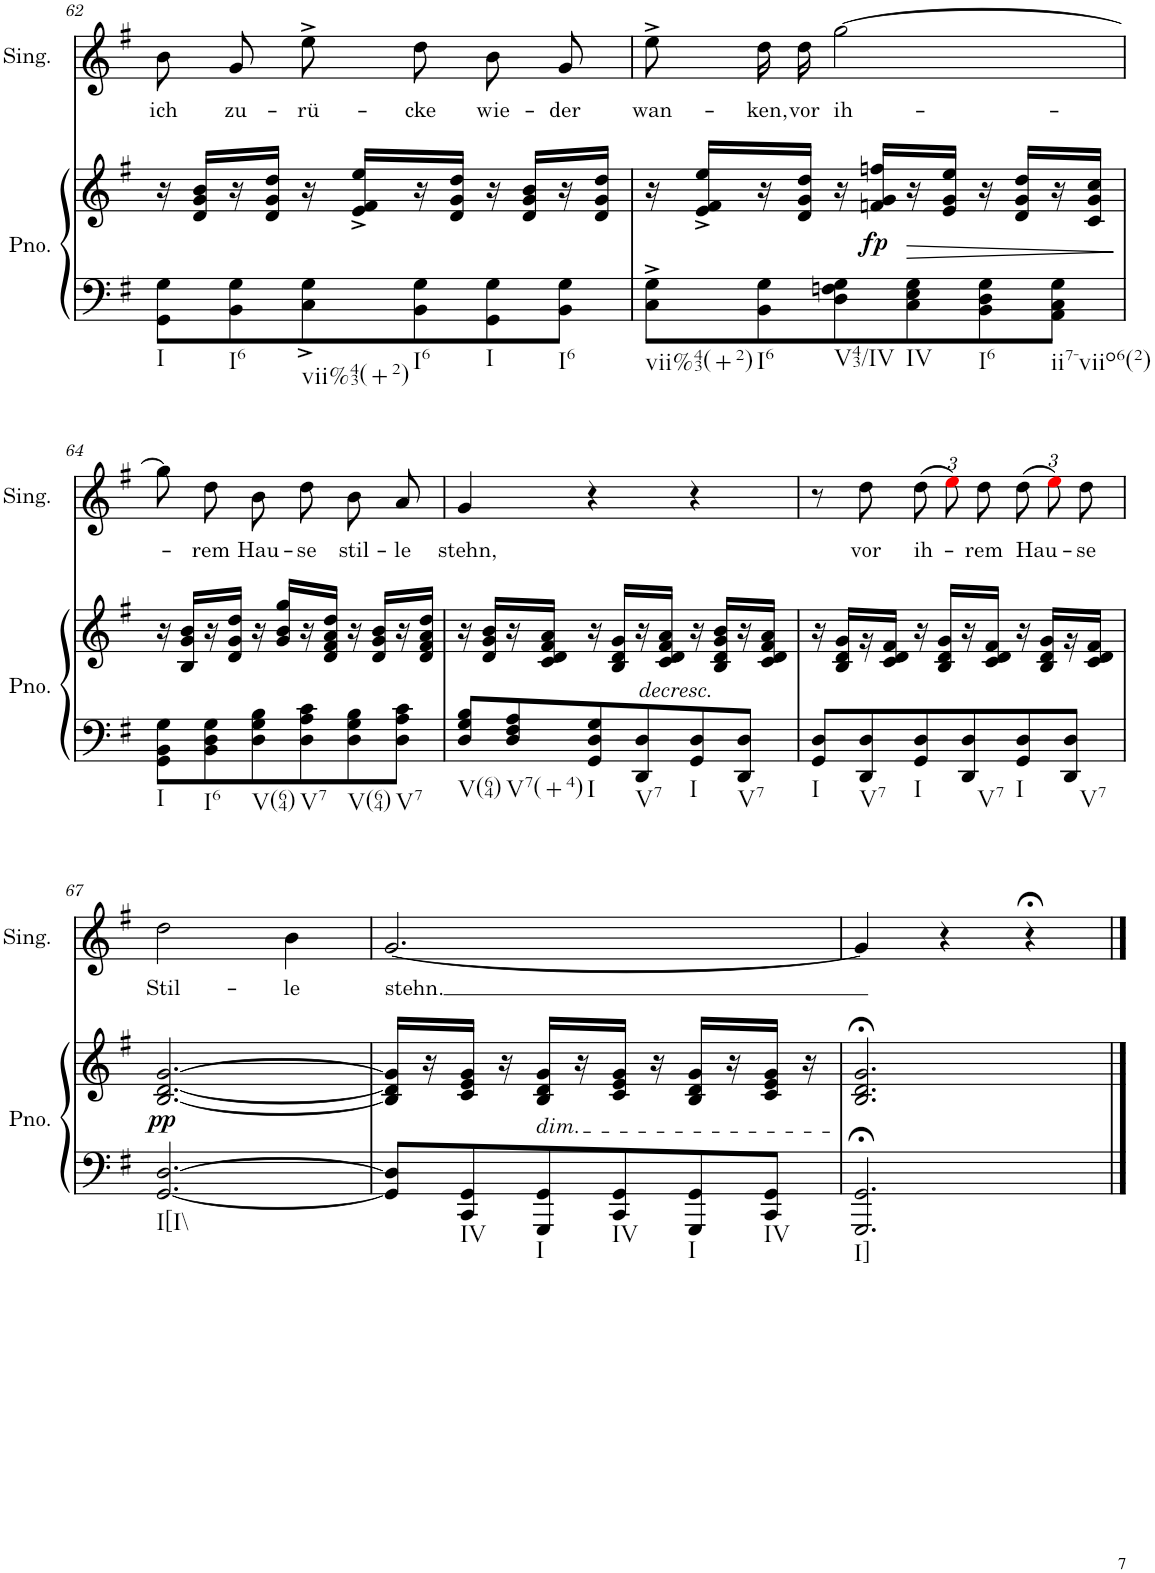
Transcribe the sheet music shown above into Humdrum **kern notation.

**kern	**kern	**dynam	**kern	**text
*part2	*part2	*part2	*part1	*part1
*staff3	*staff2	*staff2/3	*staff1	*staff1
*I"Pianoforte	*	*	*I"Singstimme	*
*I'Pno.	*	*	*I'Sing.	*
!!LO:PB:g=z
*clefF4	*clefG2	*	*clefG2	*
*k[f#]	*k[f#]	*	*k[f#]	*
*M3/4	*M3/4	*	*M3/4	*
=62	=62	=62	=62	=62
!LO:TX:b:t=I	!	!	!	!
!	!	!	!	!LO:LY:b
8GG\ 8G\L	16r	.	8b/L	ich
.	16d/ 16g/ 16b/LL	.	.	.
!LO:TX:b:t=I6	!	!	!	!
!	!	!	!	!LO:LY:b
8BB\ 8G\	16r	.	8g/J	zu-
.	16d/ 16g/ 16dd/JJ	.	.	.
!LO:TX:b:t=vii%43(+2)	!	!	!	!
!	!	!	!	!LO:LY:b
8C\^< 8G\^<	16r	.	8ee^\L	-rü-
.	16e/^ 16f#/^ 16ee/^LL	.	.	.
!LO:TX:b:t=I6	!	!	!	!
!	!	!	!	!LO:LY:b
8BB\ 8G\	16r	.	8dd\J	-cke
.	16d/ 16g/ 16dd/JJ	.	.	.
!LO:TX:b:t=I	!	!	!	!
!	!	!	!	!LO:LY:b
8GG\ 8G\	16r	.	8b/L	wie-
.	16d/ 16g/ 16b/LL	.	.	.
!LO:TX:b:t=I6	!	!	!	!
!	!	!	!	!LO:LY:b
8BB\ 8G\J	16r	.	8g/J	-der
.	16d/ 16g/ 16dd/JJ	.	.	.
=63	=63	=63	=63	=63
!LO:TX:b:t=vii%43(+2)	!	!	!	!
!	!	!	!	!LO:LY:b
8C\^ 8G\^L	16r	.	8ee^\L	wan-
.	16e/^ 16f#/^ 16ee/^LL	.	.	.
!LO:TX:b:t=I6	!	!	!	!
!	!	!	!	!LO:LY:b
8BB\ 8G\	16r	.	16dd\L	-ken,
!	!	!	!	!LO:LY:b
.	16d/ 16g/ 16dd/JJ	.	16dd\JJ	vor
!LO:TX:b:t=V43/IV	!	!	!	!
!	!	!	!	!LO:LY:b
8D\ 8Fn\ 8G\	16r	.	[2gg\	-ih-
!	!	!LO:DY:b	!	!
.	16fn/ 16g/ 16ffn/LL	fp	.	.
!LO:TX:b:t=IV	!	!	!	!
!	!	!LO:HP:b	!	!
8C\ 8E\ 8G\	16r	>	.	.
.	16e/ 16g/ 16ee/JJ	.	.	.
!LO:TX:b:t=I6	!	!	!	!
8BB\ 8D\ 8G\	16r	.	.	.
.	16d/ 16g/ 16dd/LL	.	.	.
!LO:TX:b:t=ii7-viio6(2)	!	!	!	!
8AA\ 8C\ 8G\J	16r	.	.	.
.	16c/ 16g/ 16cc/JJ	.	.	.
.	.	]	.	.
!!LO:LB:g=z
=64	=64	=64	=64	=64
!LO:TX:b:t=I	!	!	!	!
8GG\ 8BB\ 8G\L	16r	.	8gg\L]	.
.	16B/ 16g/ 16b/LL	.	.	.
!LO:TX:b:t=I6	!	!	!	!
!	!	!	!	!LO:LY:b
8BB\ 8D\ 8G\	16r	.	8dd\J	-rem
.	16d/ 16g/ 16dd/JJ	.	.	.
!LO:TX:b:t=V(64)	!	!	!	!
!	!	!	!	!LO:LY:b
8D\ 8G\ 8B\	16r	.	8b\L	Hau-
.	16g/ 16b/ 16gg/LL	.	.	.
!LO:TX:b:t=V7	!	!	!	!
!	!	!	!	!LO:LY:b
8D\ 8A\ 8c\	16r	.	8dd\J	-se
.	16d/ 16f#/ 16a/ 16dd/JJ	.	.	.
!LO:TX:b:t=V(64)	!	!	!	!
!	!	!	!	!LO:LY:b
8D\ 8G\ 8B\	16r	.	8b/L	stil-
.	16d/ 16g/ 16b/LL	.	.	.
!LO:TX:b:t=V7	!	!	!	!
!	!	!	!	!LO:LY:b
8D\ 8A\ 8c\J	16r	.	8a/J	-le
.	16d/ 16f#/ 16a/ 16dd/JJ	.	.	.
=65	=65	=65	=65	=65
!LO:TX:b:t=V(64)	!	!	!	!
!	!	!	!	!LO:LY:b
8D/ 8G/ 8B/L	16r	.	4g/	stehn,
.	16d/ 16g/ 16b/LL	.	.	.
!LO:TX:b:t=V7(+4)	!	!	!	!
8D/ 8F#/ 8A/	16r	.	.	.
.	16c/ 16d/ 16f#/ 16a/JJ	.	.	.
!LO:TX:b:t=I	!	!	!	!
8GG/ 8D/ 8G/	16r	.	4r	.
.	16B/ 16d/ 16g/LL	.	.	.
!	!LO:TX:b:i:t=decresc.	!	!	!
!LO:TX:b:t=V7	!	!	!	!
8DD/ 8D/	16r	.	.	.
.	16c/ 16d/ 16f#/ 16a/JJ	.	.	.
!LO:TX:b:t=I	!	!	!	!
8GG/ 8D/	16r	.	4r	.
.	16B/ 16d/ 16g/ 16b/LL	.	.	.
!LO:TX:b:t=V7	!	!	!	!
8DD/ 8D/J	16r	.	.	.
.	16c/ 16d/ 16f#/ 16a/JJ	.	.	.
=66	=66	=66	=66	=66
!LO:TX:b:t=I	!	!	!	!
8GG/ 8D/L	16r	.	8r	.
.	16B/ 16d/ 16g/LL	.	.	.
!LO:TX:b:t=V7	!	!	!	!
!	!	!	!	!LO:LY:b
8DD/ 8D/	16r	.	8dd\	vor
.	16c/ 16d/ 16f#/JJ	.	.	.
*	*	*	*Xbrackettup	*
!LO:TX:b:t=I	!	!	!	!
!	!	!	!	!LO:LY:b
8GG/ 8D/	16r	.	(12dd\L	ih-
.	16B/ 16d/ 16g/LL	.	.	.
.	.	.	12eei\)	.
!LO:TX:b:t=V7	!	!	!	!
8DD/ 8D/	16r	.	.	.
!	!	!	!	!LO:LY:b
.	.	.	12dd\J	rem
.	16c/ 16d/ 16f#/JJ	.	.	.
!LO:TX:b:t=I	!	!	!	!
!	!	!	!	!LO:LY:b
8GG/ 8D/	16r	.	(12dd\L	Hau-
.	16B/ 16d/ 16g/LL	.	.	.
.	.	.	12eei\)	.
!LO:TX:b:t=V7	!	!	!	!
8DD/ 8D/J	16r	.	.	.
!	!	!	!	!LO:LY:b
.	.	.	12dd\J	-se
.	16c/ 16d/ 16f#/JJ	.	.	.
!!LO:LB:g=z
=67	=67	=67	=67	=67
!LO:TX:b:t=I[I\\	!	!	!	!
!	!	!LO:DY:b	!	!LO:LY:b
[2.GG/ [2.D/	[2.B/ [2.d/ [2.g/	pp	2dd\	Stil-
!	!	!	!	!LO:LY:b
.	.	.	4b\	-le
=68	=68	=68	=68	=68
!	!	!	!	!LO:LY:b
8GG/] 8D/]L	16B/] 16d/] 16g/]LL	.	[2.g/	-stehn.
.	16r	.	.	.
!LO:TX:b:t=IV	!	!	!	!
8CC/ 8GG/	16c/ 16e/ 16g/JJ	.	.	.
.	16r	.	.	.
!	!LO:TX:b:i:t=dim.	!	!	!
!LO:TX:b:t=I	!	!	!	!
8GGG/ 8GG/	16B/ 16d/ 16g/LL	.	.	.
.	16r	.	.	.
!LO:TX:b:t=IV	!	!	!	!
8CC/ 8GG/	16c/ 16e/ 16g/JJ	.	.	.
.	16r	.	.	.
!LO:TX:b:t=I	!	!	!	!
8GGG/ 8GG/	16B/ 16d/ 16g/LL	.	.	.
.	16r	.	.	.
!LO:TX:b:t=IV	!	!	!	!
8CC/ 8GG/J	16c/ 16e/ 16g/JJ	.	.	.
.	16r	.	.	.
=69	=69	=69	=69	=69
!LO:TX:b:t=I]	!	!	!	!
2.GGG/;< 2.GG/;<	2.B/;< 2.d/;< 2.g/;<	.	4g/]	.
.	.	.	4r	.
.	.	.	4r;<	.
==	==	==	==	==
*-	*-	*-	*-	*-
